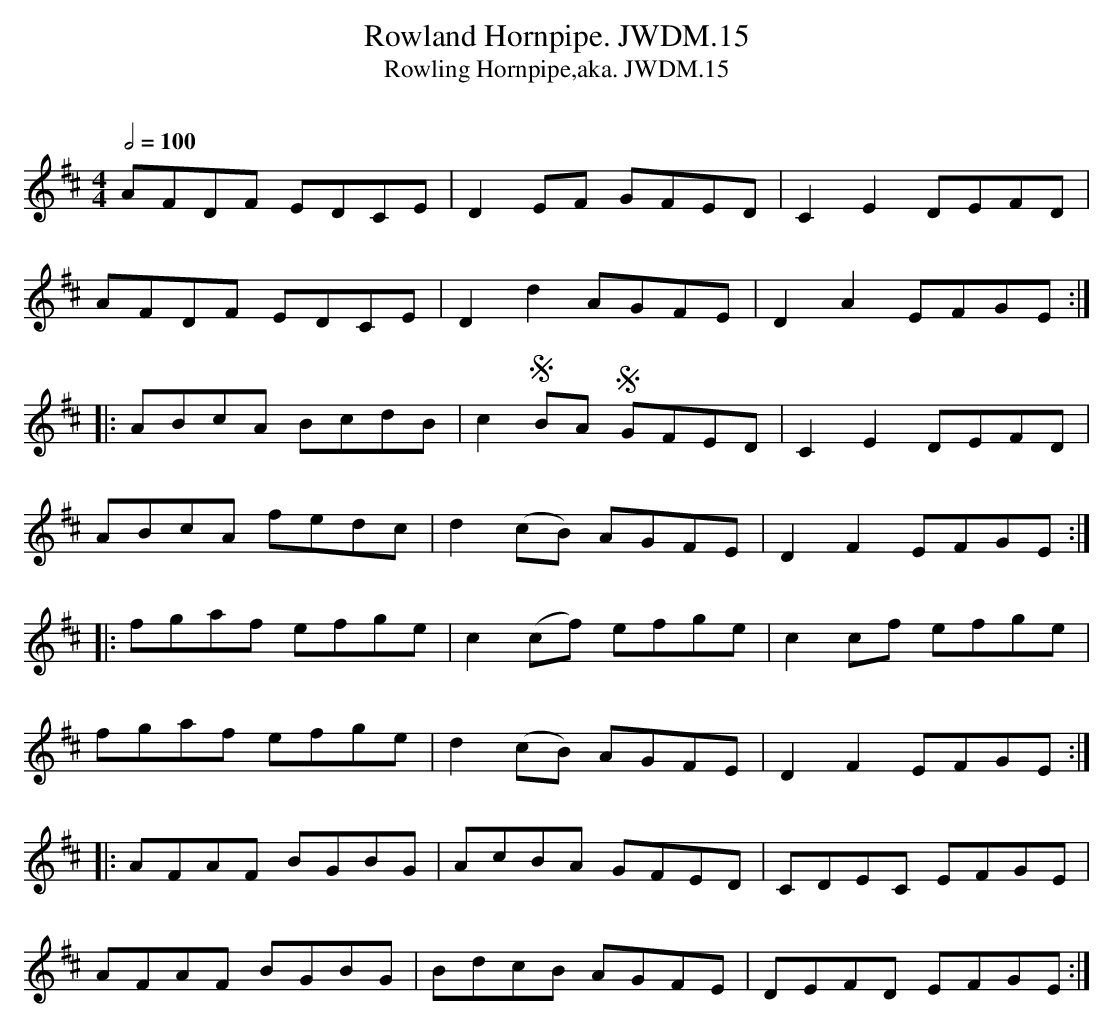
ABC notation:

X:1
T:Rowland Hornpipe. JWDM.15
T:Rowling Hornpipe,aka. JWDM.15
M:4/4
L:1/8
Q:1/2=100
O:
K:D
AFDF EDCE|D2 EF GFED|C2 E2 DEFD|
AFDF EDCE|D2d2AGFE|D2A2EFGE:|
|:ABcA BcdB|c2 SBAS GFED|C2 E2 DEFD|
ABcA fedc|d2 (cB) AGFE|D2F2EFGE:|
|:fgaf efge|c2 (cf) efge|c2 c-f efge|
fgaf efge|d2 (cB) AGFE|D2 F2 EFGE:|
|:AFAF BGBG|AcBA GFED|CDEC EFGE|
AFAF BGBG|BdcB AGFE|DEFD EFGE:|
